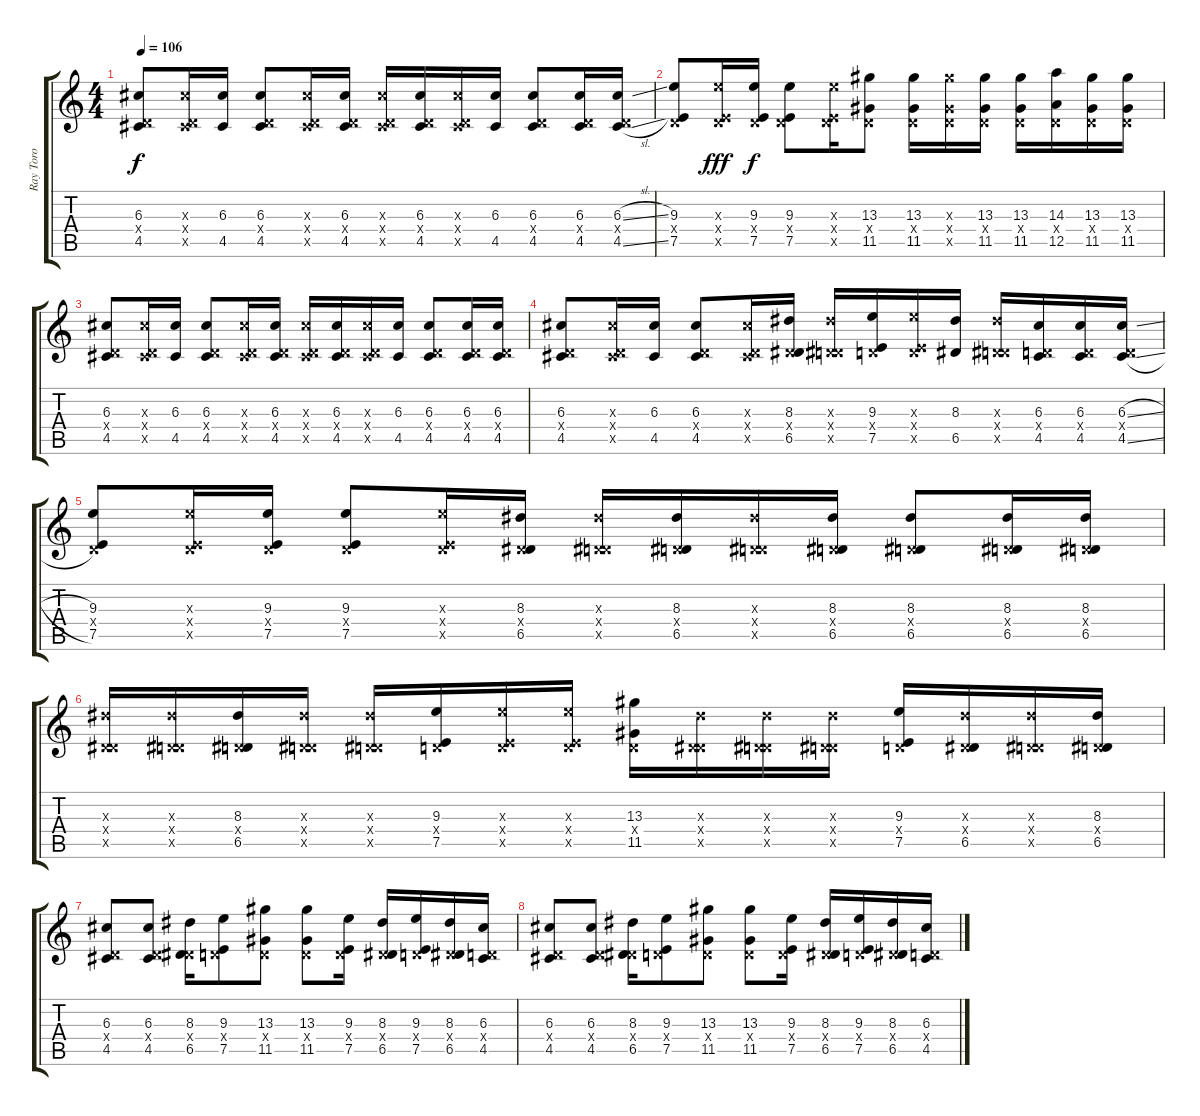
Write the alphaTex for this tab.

\track ("Ray Toro" "Ray Toro") {instrument distortionguitar}
\staff {score tabs}
\tuning (E4 B3 G3 D3 A2 E2) {hide}
\ts (4 4)
\tempo 106
\clef g2
\ks c
(6.3 0.4{x} 4.5).8{dy f} (6.3{x} 0.4{x} 4.5{x}).16 (6.3 4.5).16 (6.3 0.4{x} 4.5).8 (6.3{x} 0.4{x} 4.5{x}).16 (6.3 0.4{x} 4.5).16 (6.3{x} 0.4{x} 4.5{x}).16 (6.3 0.4{x} 4.5).16 (6.3{x} 0.4{x} 4.5{x}).16 (6.3 4.5).16 (6.3 0.4{x} 4.5).8 (6.3 0.4{x} 4.5).16 (6.3{sl} 0.4{x} 4.5{sl}).16 |
(9.3 0.4{x} 7.5).8 (9.3{x} 0.4{x} 7.5{x}).16{dy fff} (9.3 0.4{x} 7.5).16{dy f} (9.3 0.4{x} 7.5).8 (9.3{x} 0.4{x} 7.5{x}).16 (13.3 0.4{x} 11.5).8 (13.3 0.4{x} 11.5).16 (13.3{x} 0.4{x} 11.5{x}).16 (13.3 0.4{x} 11.5).16 (13.3 0.4{x} 11.5).16 (14.3 0.4{x} 12.5).16 (13.3 0.4{x} 11.5).16 (13.3 0.4{x} 11.5).16 |
(6.3 0.4{x} 4.5).8 (6.3{x} 0.4{x} 4.5{x}).16 (6.3 4.5).16 (6.3 0.4{x} 4.5).8 (6.3{x} 0.4{x} 4.5{x}).16 (6.3 0.4{x} 4.5).16 (6.3{x} 0.4{x} 4.5{x}).16 (6.3 0.4{x} 4.5).16 (6.3{x} 0.4{x} 4.5{x}).16 (6.3 4.5).16 (6.3 0.4{x} 4.5).8 (6.3 0.4{x} 4.5).16 (6.3 0.4{x} 4.5).16 |
(6.3 0.4{x} 4.5).8 (6.3{x} 0.4{x} 4.5{x}).16 (6.3 4.5).16 (6.3 0.4{x} 4.5).8 (6.3{x} 0.4{x} 4.5{x}).16 (8.3 0.4{x} 6.5).16 (8.3{x} 0.4{x} 6.5{x}).16 (9.3 0.4{x} 7.5).16 (9.3{x} 0.4{x} 7.5{x}).16 (8.3 6.5).16 (8.3{x} 0.4{x} 6.5{x}).16 (6.3 0.4{x} 4.5).16 (6.3 0.4{x} 4.5).16 (6.3{sl} 0.4{x} 4.5{sl}).16 |
(9.3 0.4{x} 7.5).8 (9.3{x} 0.4{x} 7.5{x}).16 (9.3 0.4{x} 7.5).16 (9.3 0.4{x} 7.5).8 (9.3{x} 0.4{x} 7.5{x}).16 (8.3 0.4{x} 6.5).16 (8.3{x} 0.4{x} 6.5{x}).16 (8.3 0.4{x} 6.5).16 (8.3{x} 0.4{x} 6.5{x}).16 (8.3 0.4{x} 6.5).16 (8.3 0.4{x} 6.5).8 (8.3 0.4{x} 6.5).16 (8.3 0.4{x} 6.5).16 |
(8.3{x} 0.4{x} 6.5{x}).16 (8.3{x} 0.4{x} 6.5{x}).16 (8.3 0.4{x} 6.5).16 (8.3{x} 0.4{x} 6.5{x}).16 (8.3{x} 0.4{x} 6.5{x}).16 (9.3 0.4{x} 7.5).16 (9.3{x} 0.4{x} 7.5{x}).16 (9.3{x} 0.4{x} 7.5{x}).16 (13.3 0.4{x} 11.5).16 (8.3{x} 0.4{x} 6.5{x}).16 (8.3{x} 0.4{x} 6.5{x}).16 (8.3{x} 0.4{x} 6.5{x}).16 (9.3 0.4{x} 7.5).16 (8.3{x} 0.4{x} 6.5).16 (8.3{x} 0.4{x} 6.5{x}).16 (8.3 0.4{x} 6.5).16 |
(6.3 0.4{x} 4.5).8 (6.3 0.4{x} 4.5).8 (8.3 0.4{x} 6.5).16 (9.3 0.4{x} 7.5).8 (13.3 0.4{x} 11.5).8 (13.3 0.4{x} 11.5).8 (9.3 0.4{x} 7.5).16 (8.3 0.4{x} 6.5).16 (9.3 0.4{x} 7.5).16 (8.3 0.4{x} 6.5).16 (6.3 0.4{x} 4.5).16 |
(6.3 0.4{x} 4.5).8 (6.3 0.4{x} 4.5).8 (8.3 0.4{x} 6.5).16 (9.3 0.4{x} 7.5).8 (13.3 0.4{x} 11.5).8 (13.3 0.4{x} 11.5).8 (9.3 0.4{x} 7.5).16 (8.3 0.4{x} 6.5).16 (9.3 0.4{x} 7.5).16 (8.3 0.4{x} 6.5).16 (6.3 0.4{x} 4.5).16
